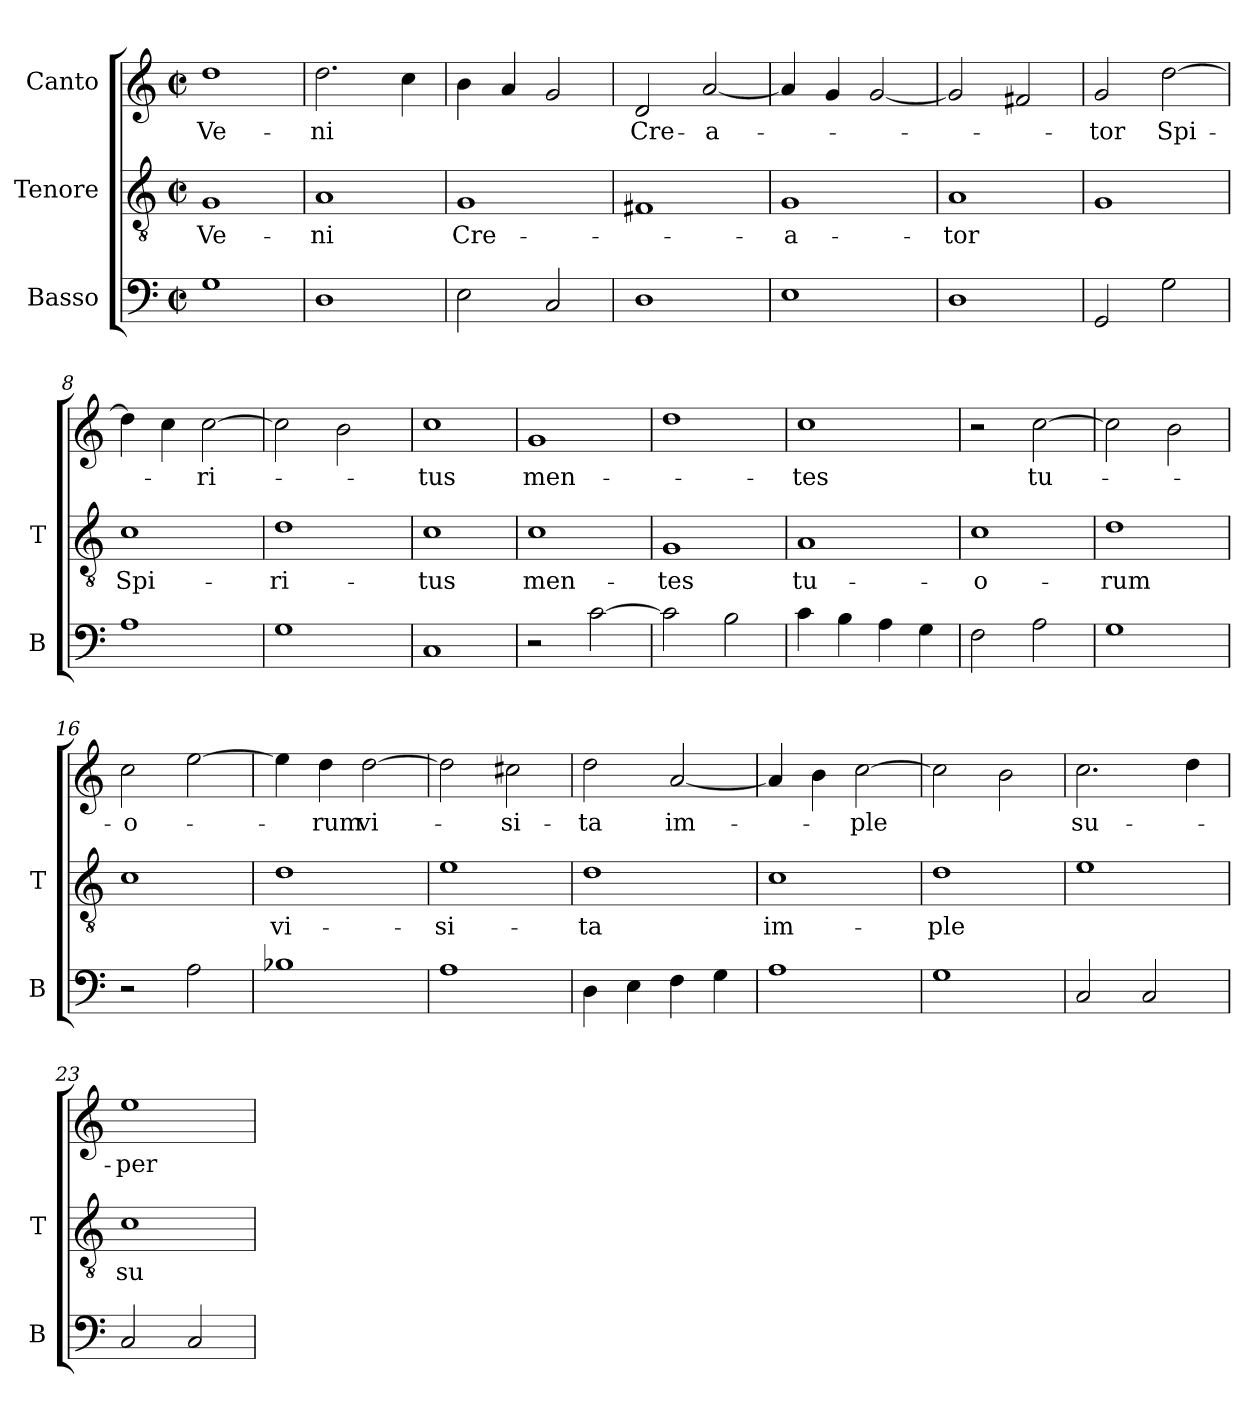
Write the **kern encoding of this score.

**kern	**kern	**text	**kern	**text
*part3	*part2	*part2	*part1	*part1
*staff3	*staff2	*staff2	*staff1	*staff1
*I"Basso	*I"Tenore	*	*I"Canto	*
*I'B	*I'T	*	*	*
*clefF4	*clefGv2	*	*clefG2	*
*k[]	*k[]	*	*k[]	*
*M2/2	*M2/2	*	*M2/2	*
*met(c|)	*met(c|)	*	*met(c|)	*
=1	=1	=1	=1	=1
1G	1G	Ve-	1dd	Ve-
=2	=2	=2	=2	=2
1D	1A	-ni	2.dd	-ni
.	.	.	4cc	.
=3	=3	=3	=3	=3
2E	1G	Cre-	4b	.
.	.	.	4a	.
2C	.	.	2g	.
=4	=4	=4	=4	=4
1D	1F#X	.	2d	Cre-
.	.	.	[2a	-a-
=5	=5	=5	=5	=5
1E	1G	-a-	4a]	.
.	.	.	4g	.
.	.	.	[2g	.
=6	=6	=6	=6	=6
1D	1A	-tor	2g]	.
.	.	.	2f#X	.
=7	=7	=7	=7	=7
2GG	1G	.	2g	-tor
2G	.	.	[2dd	Spi-
=8	=8	=8	=8	=8
1A	1c	Spi-	4dd]	.
.	.	.	4cc	.
.	.	.	[2cc	-ri-
=9	=9	=9	=9	=9
1G	1d	-ri-	2cc]	.
.	.	.	2b	.
=10	=10	=10	=10	=10
1C	1c	-tus	1cc	-tus
=11	=11	=11	=11	=11
2r	1c	men-	1g	men-
[2c	.	.	.	.
=12	=12	=12	=12	=12
2c]	1G	-tes	1dd	.
2B	.	.	.	.
=13	=13	=13	=13	=13
4c	1A	tu-	1cc	-tes
4B	.	.	.	.
4A	.	.	.	.
4G	.	.	.	.
=14	=14	=14	=14	=14
2F	1c	-o-	2r	.
2A	.	.	[2cc	tu-
=15	=15	=15	=15	=15
1G	1d	-rum	2cc]	.
.	.	.	2b	.
=16	=16	=16	=16	=16
2r	1c	.	2cc	-o-
2A	.	.	[2ee	.
=17	=17	=17	=17	=17
1B-X	1d	vi-	4ee]	.
.	.	.	4dd	-rum
.	.	.	[2dd	vi-
=18	=18	=18	=18	=18
1A	1e	-si-	2dd]	.
.	.	.	2cc#X	-si-
=19	=19	=19	=19	=19
4D	1d	-ta	2dd	-ta
4E	.	.	.	.
4F	.	.	[2a	im-
4G	.	.	.	.
=20	=20	=20	=20	=20
1A	1c	im-	4a]	.
.	.	.	4b	.
.	.	.	[2cc	-ple
=21	=21	=21	=21	=21
1G	1d	-ple	2cc]	.
.	.	.	2b	.
=22	=22	=22	=22	=22
2C	1e	.	2.cc	su-
2C	.	.	.	.
.	.	.	4dd	.
=23	=23	=23	=23	=23
2C	1c	su-	1ee	-per-
2C	.	.	.	.
=	=	=	=	=
*-	*-	*-	*-	*-
